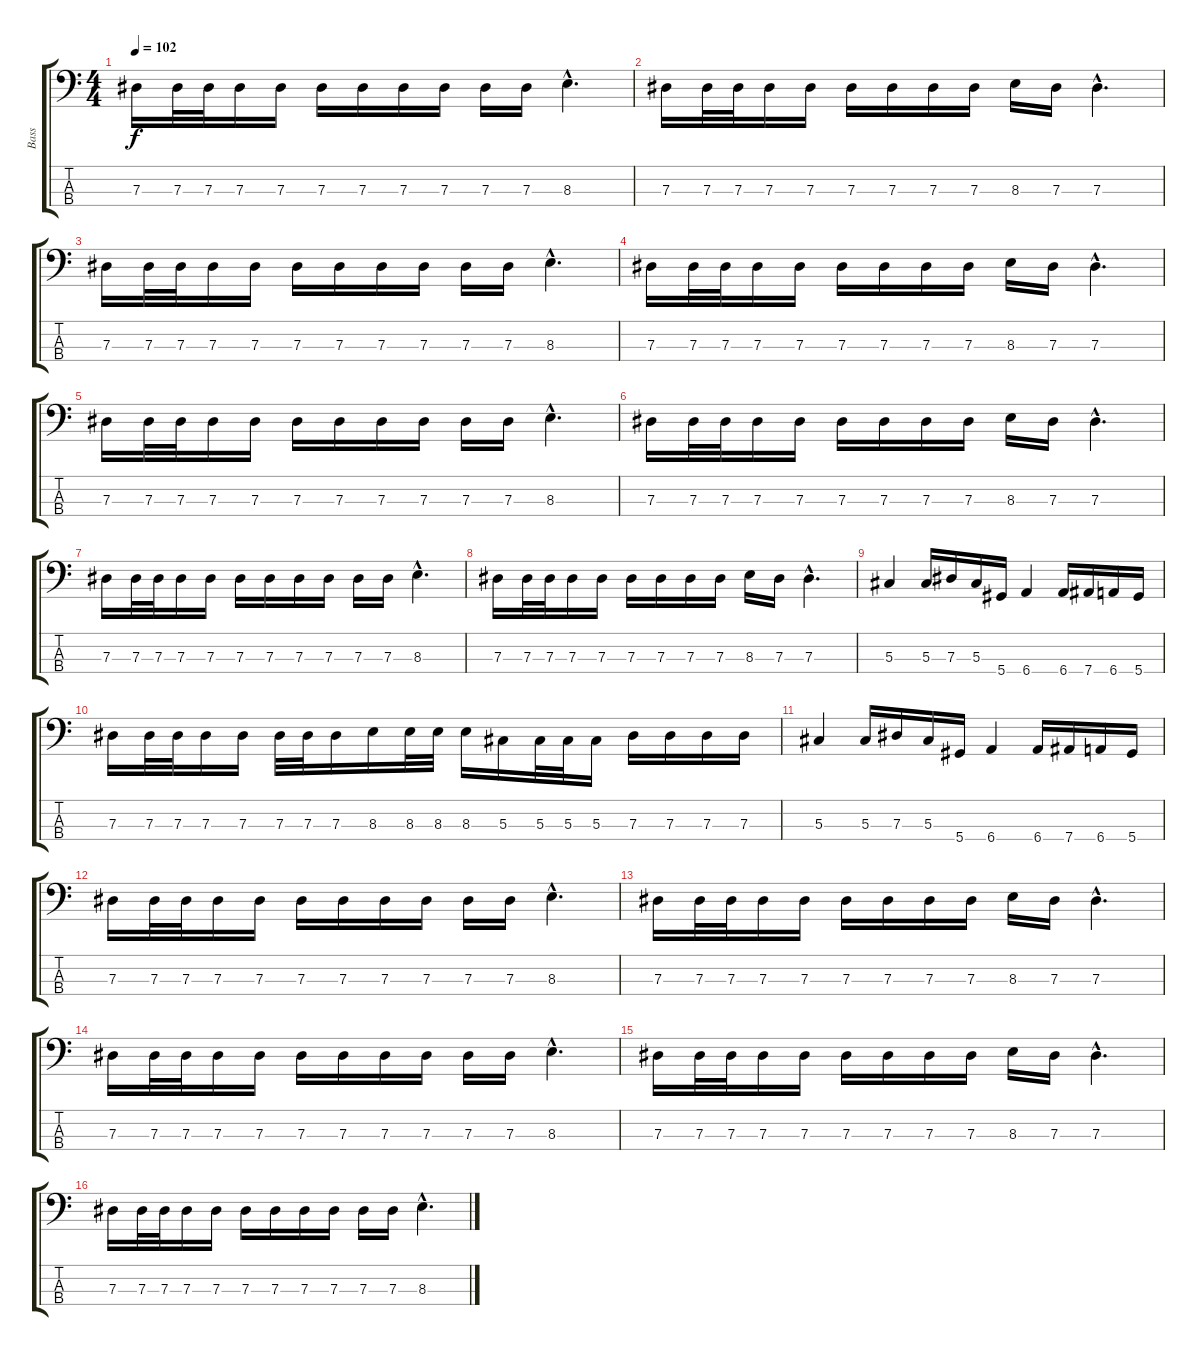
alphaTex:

\track ("Bass" "Bass") {instrument electricbasspick}
\staff {score tabs}
\tuning (Gb2 Db2 Ab1 Eb1) {hide}
\ts (4 4)
\tempo 102
\clef f4
\ks c
7.3.16{dy f} 7.3.32 7.3.32 7.3.16 7.3.16 7.3.16 7.3.16 7.3.16 7.3.16 7.3.16 7.3.16 8.3{hac}.4{d} |
7.3.16 7.3.32 7.3.32 7.3.16 7.3.16 7.3.16 7.3.16 7.3.16 7.3.16 8.3.16 7.3.16 7.3{hac}.4{d} |
7.3.16 7.3.32 7.3.32 7.3.16 7.3.16 7.3.16 7.3.16 7.3.16 7.3.16 7.3.16 7.3.16 8.3{hac}.4{d} |
7.3.16 7.3.32 7.3.32 7.3.16 7.3.16 7.3.16 7.3.16 7.3.16 7.3.16 8.3.16 7.3.16 7.3{hac}.4{d} |
7.3.16 7.3.32 7.3.32 7.3.16 7.3.16 7.3.16 7.3.16 7.3.16 7.3.16 7.3.16 7.3.16 8.3{hac}.4{d} |
7.3.16 7.3.32 7.3.32 7.3.16 7.3.16 7.3.16 7.3.16 7.3.16 7.3.16 8.3.16 7.3.16 7.3{hac}.4{d} |
7.3.16 7.3.32 7.3.32 7.3.16 7.3.16 7.3.16 7.3.16 7.3.16 7.3.16 7.3.16 7.3.16 8.3{hac}.4{d} |
7.3.16 7.3.32 7.3.32 7.3.16 7.3.16 7.3.16 7.3.16 7.3.16 7.3.16 8.3.16 7.3.16 7.3{hac}.4{d} |
5.3.4 5.3.16 7.3.16 5.3.16 5.4.16 6.4.4 6.4.16 7.4.16 6.4.16 5.4.16 |
7.3.16 7.3.32 7.3.32 7.3.16 7.3.16 7.3.32 7.3.32 7.3.16 8.3.16 8.3.32 8.3.32 8.3.16 5.3.16 5.3.32 5.3.32 5.3.16 7.3.16 7.3.16 7.3.16 7.3.16 |
5.3.4 5.3.16 7.3.16 5.3.16 5.4.16 6.4.4 6.4.16 7.4.16 6.4.16 5.4.16 |
7.3.16 7.3.32 7.3.32 7.3.16 7.3.16 7.3.16 7.3.16 7.3.16 7.3.16 7.3.16 7.3.16 8.3{hac}.4{d} |
7.3.16 7.3.32 7.3.32 7.3.16 7.3.16 7.3.16 7.3.16 7.3.16 7.3.16 8.3.16 7.3.16 7.3{hac}.4{d} |
7.3.16 7.3.32 7.3.32 7.3.16 7.3.16 7.3.16 7.3.16 7.3.16 7.3.16 7.3.16 7.3.16 8.3{hac}.4{d} |
7.3.16 7.3.32 7.3.32 7.3.16 7.3.16 7.3.16 7.3.16 7.3.16 7.3.16 8.3.16 7.3.16 7.3{hac}.4{d} |
7.3.16 7.3.32 7.3.32 7.3.16 7.3.16 7.3.16 7.3.16 7.3.16 7.3.16 7.3.16 7.3.16 8.3{hac}.4{d}
